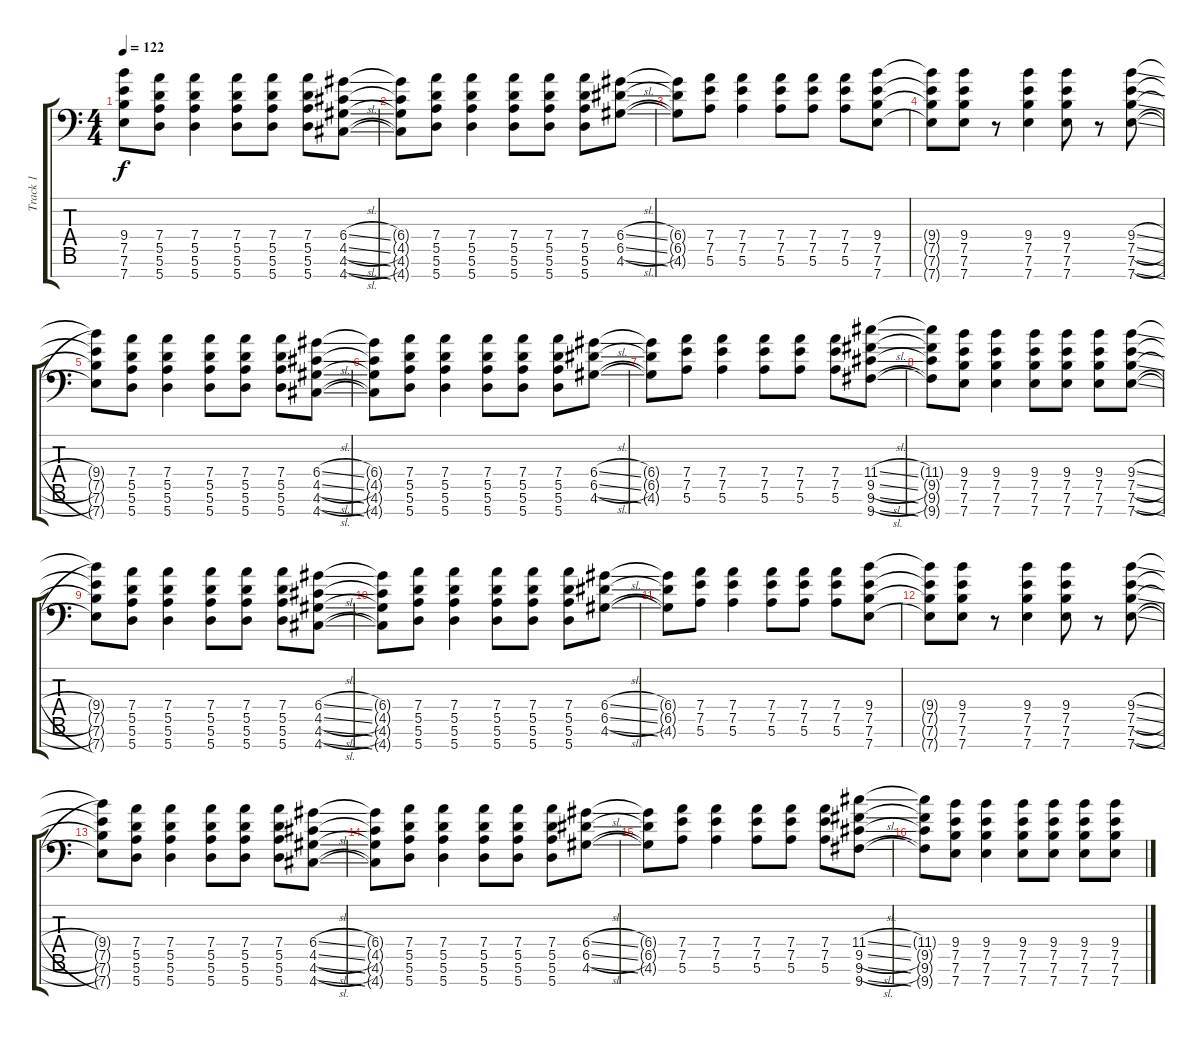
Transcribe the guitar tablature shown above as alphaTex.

\track ("Track 1" "Track 1") {instrument acousticguitarsteel}
\staff {score tabs}
\tuning (E4 B3 G3 D3 A2 E2 A1) {hide}
\ts (4 4)
\tempo 122
\clef f4
\ks c
(9.4{t} 7.5{t} 7.6{t} 7.7{t}).8{dy f} (7.4 5.5 5.6 5.7).8 (7.4 5.5 5.6 5.7).4 (7.4 5.5 5.6 5.7).8 (7.4 5.5 5.6 5.7).8 (7.4 5.5 5.6 5.7).8 (6.4{sl} 4.5{sl} 4.6{sl} 4.7{sl}).8 |
(6.4{t} 4.5{t} 4.6{t} 4.7{t}).8 (7.4 5.5 5.6 5.7).8 (7.4 5.5 5.6 5.7).4 (7.4 5.5 5.6 5.7).8 (7.4 5.5 5.6 5.7).8 (7.4 5.5 5.6 5.7).8 (6.4{sl} 6.5{sl} 4.6{sl}).8 |
(6.4{t} 6.5{t} 4.6{t}).8 (7.4 7.5 5.6).8 (7.4 7.5 5.6).4 (7.4 7.5 5.6).8 (7.4 7.5 5.6).8 (7.4 7.5 5.6).8 (9.4 7.5 7.6 7.7).8 |
(9.4{t} 7.5{t} 7.6{t} 7.7{t}).8 (9.4 7.5 7.6 7.7).8 r.8 (9.4 7.5 7.6 7.7).4 (9.4 7.5 7.6 7.7).8 r.8 (9.4{sl} 7.5{sl} 7.6{sl} 7.7{sl}).8 |
(9.4{t} 7.5{t} 7.6{t} 7.7{t}).8 (7.4 5.5 5.6 5.7).8 (7.4 5.5 5.6 5.7).4 (7.4 5.5 5.6 5.7).8 (7.4 5.5 5.6 5.7).8 (7.4 5.5 5.6 5.7).8 (6.4{sl} 4.5{sl} 4.6{sl} 4.7{sl}).8 |
(6.4{t} 4.5{t} 4.6{t} 4.7{t}).8 (7.4 5.5 5.6 5.7).8 (7.4 5.5 5.6 5.7).4 (7.4 5.5 5.6 5.7).8 (7.4 5.5 5.6 5.7).8 (7.4 5.5 5.6 5.7).8 (6.4{sl} 6.5{sl} 4.6{sl}).8 |
(6.4{t} 6.5{t} 4.6{t}).8 (7.4 7.5 5.6).8 (7.4 7.5 5.6).4 (7.4 7.5 5.6).8 (7.4 7.5 5.6).8 (7.4 7.5 5.6).8 (11.4{sl} 9.5{sl} 9.6{sl} 9.7{sl}).8 |
(11.4{t} 9.5{t} 9.6{t} 9.7{t}).8 (9.4 7.5 7.6 7.7).8 (9.4 7.5 7.6 7.7).4 (9.4 7.5 7.6 7.7).8 (9.4 7.5 7.6 7.7).8 (9.4 7.5 7.6 7.7).8 (9.4{sl} 7.5{sl} 7.6{sl} 7.7{sl}).8 |
(9.4{t} 7.5{t} 7.6{t} 7.7{t}).8 (7.4 5.5 5.6 5.7).8 (7.4 5.5 5.6 5.7).4 (7.4 5.5 5.6 5.7).8 (7.4 5.5 5.6 5.7).8 (7.4 5.5 5.6 5.7).8 (6.4{sl} 4.5{sl} 4.6{sl} 4.7{sl}).8 |
(6.4{t} 4.5{t} 4.6{t} 4.7{t}).8 (7.4 5.5 5.6 5.7).8 (7.4 5.5 5.6 5.7).4 (7.4 5.5 5.6 5.7).8 (7.4 5.5 5.6 5.7).8 (7.4 5.5 5.6 5.7).8 (6.4{sl} 6.5{sl} 4.6{sl}).8 |
(6.4{t} 6.5{t} 4.6{t}).8 (7.4 7.5 5.6).8 (7.4 7.5 5.6).4 (7.4 7.5 5.6).8 (7.4 7.5 5.6).8 (7.4 7.5 5.6).8 (9.4 7.5 7.6 7.7).8 |
(9.4{t} 7.5{t} 7.6{t} 7.7{t}).8 (9.4 7.5 7.6 7.7).8 r.8 (9.4 7.5 7.6 7.7).4 (9.4 7.5 7.6 7.7).8 r.8 (9.4{sl} 7.5{sl} 7.6{sl} 7.7{sl}).8 |
(9.4{t} 7.5{t} 7.6{t} 7.7{t}).8 (7.4 5.5 5.6 5.7).8 (7.4 5.5 5.6 5.7).4 (7.4 5.5 5.6 5.7).8 (7.4 5.5 5.6 5.7).8 (7.4 5.5 5.6 5.7).8 (6.4{sl} 4.5{sl} 4.6{sl} 4.7{sl}).8 |
(6.4{t} 4.5{t} 4.6{t} 4.7{t}).8 (7.4 5.5 5.6 5.7).8 (7.4 5.5 5.6 5.7).4 (7.4 5.5 5.6 5.7).8 (7.4 5.5 5.6 5.7).8 (7.4 5.5 5.6 5.7).8 (6.4{sl} 6.5{sl} 4.6{sl}).8 |
(6.4{t} 6.5{t} 4.6{t}).8 (7.4 7.5 5.6).8 (7.4 7.5 5.6).4 (7.4 7.5 5.6).8 (7.4 7.5 5.6).8 (7.4 7.5 5.6).8 (11.4{sl} 9.5{sl} 9.6{sl} 9.7{sl}).8 |
(11.4{t} 9.5{t} 9.6{t} 9.7{t}).8 (9.4 7.5 7.6 7.7).8 (9.4 7.5 7.6 7.7).4 (9.4 7.5 7.6 7.7).8 (9.4 7.5 7.6 7.7).8 (9.4 7.5 7.6 7.7).8 (9.4{sl} 7.5{sl} 7.6{sl} 7.7{sl}).8
